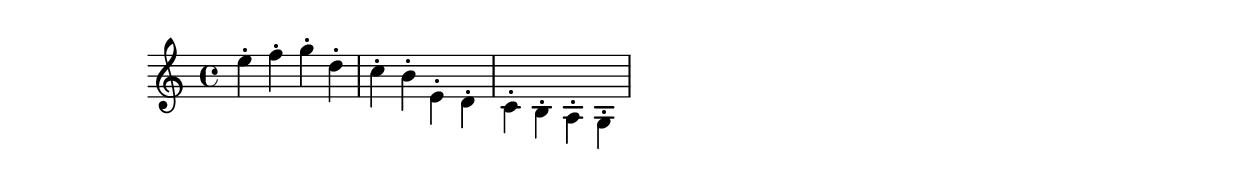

\version "2.7.32"

\header{

  texidoc=" The staccato dot (and all scripts with follow-into-staff
set) must not be on staff lines. The staccato dot is close to the
notehead. If the head is in a space, then the dot is in the space next
to it.  "

}

\layout {
  ragged-right = ##t
}


\context Voice \relative c' {
  e'4-. f-. g-. d-. c-. b-.
  \stemDown
  e,-. d-. c-. b-. a-. g-.    
}
  


